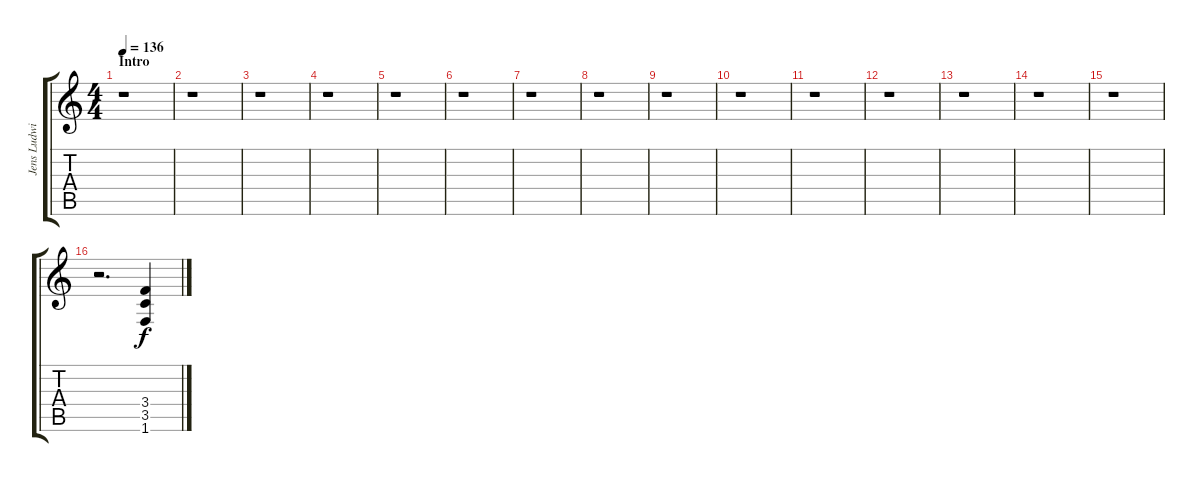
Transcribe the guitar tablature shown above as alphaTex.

\track ("Jens Ludwig" "Jens Ludwi") {instrument distortionguitar}
\staff {score tabs}
\tuning (E4 B3 G3 D3 A2 E2) {hide}
\ts (4 4)
\section ("" "Intro")
\tempo 136
\clef g2
\ks c
r.1{dy f instrument distortionguitar} |
r.1 |
r.1 |
r.1 |
r.1 |
r.1 |
r.1 |
r.1 |
r.1 |
r.1 |
r.1 |
r.1 |
r.1 |
r.1 |
r.1 |
r.2{d} (3.4 3.5 1.6).4
